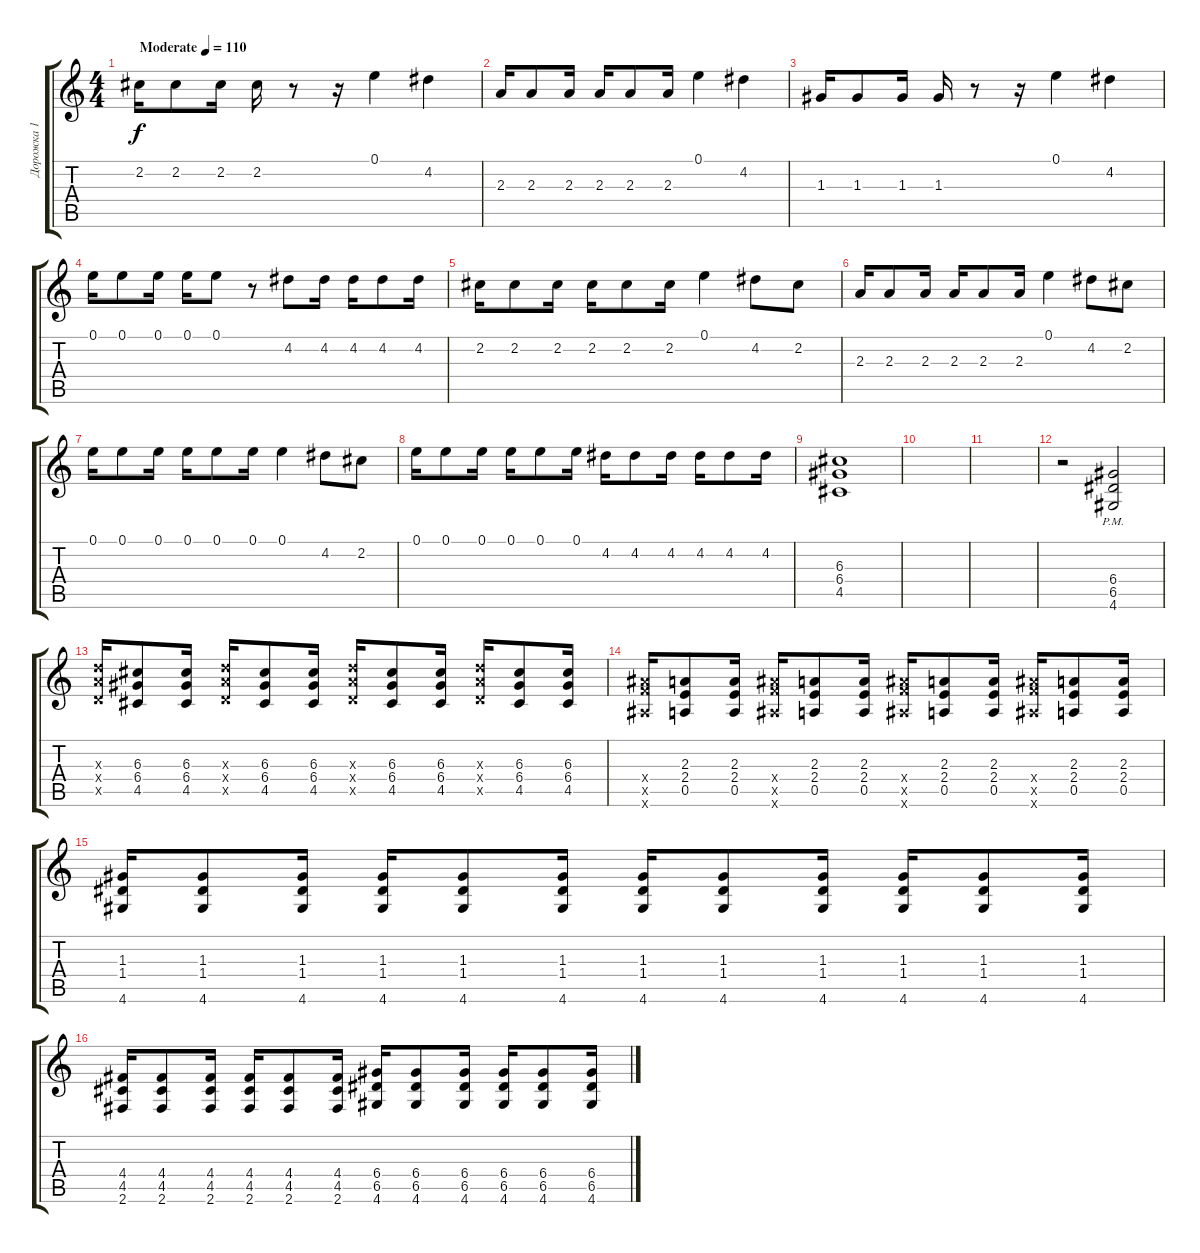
\track ("Дорожка 1" "Дорожка 1") {instrument distortionguitar}
\staff {score tabs}
\tuning (E4 B3 G3 D3 A2 E2) {hide}
\ts (4 4)
\tempo (110 "Moderate")
\clef g2
\ks c
2.2.16{dy f instrument distortionguitar} 2.2.8 2.2.16 2.2.16 r.8 r.16 0.1.4 4.2.4 |
2.3.16 2.3.8 2.3.16 2.3.16 2.3.8 2.3.16 0.1.4 4.2.4 |
1.3.16 1.3.8 1.3.16 1.3.16 r.8 r.16 0.1.4 4.2.4 |
0.1.16 0.1.8 0.1.16 0.1.16 0.1.8 r.8 4.2.8 4.2.16 4.2.16 4.2.8 4.2.16 |
2.2.16 2.2.8 2.2.16 2.2.16 2.2.8 2.2.16 0.1.4 4.2.8 2.2.8 |
2.3.16 2.3.8 2.3.16 2.3.16 2.3.8 2.3.16 0.1.4 4.2.8 2.2.8 |
0.1.16 0.1.8 0.1.16 0.1.16 0.1.8 0.1.16 0.1.4 4.2.8 2.2.8 |
0.1.16 0.1.8 0.1.16 0.1.16 0.1.8 0.1.16 4.2.16 4.2.8 4.2.16 4.2.16 4.2.8 4.2.16 |
(6.3 6.4 4.5).1 |
|
|
r.2 (6.4{pm} 6.5{pm} 4.6{pm}).2 |
(7.3{x} 7.4{x} 5.5{x}).16 (6.3 6.4 4.5).8 (6.3 6.4 4.5).16 (7.3{x} 7.4{x} 5.5{x}).16 (6.3 6.4 4.5).8 (6.3 6.4 4.5).16 (7.3{x} 7.4{x} 5.5{x}).16 (6.3 6.4 4.5).8 (6.3 6.4 4.5).16 (7.3{x} 7.4{x} 5.5{x}).16 (6.3 6.4 4.5).8 (6.3 6.4 4.5).16 |
(8.4{x} 8.5{x} 6.6{x}).16 (2.3 2.4 0.5).8 (2.3 2.4 0.5).16 (8.4{x} 8.5{x} 6.6{x}).16 (2.3 2.4 0.5).8 (2.3 2.4 0.5).16 (8.4{x} 8.5{x} 6.6{x}).16 (2.3 2.4 0.5).8 (2.3 2.4 0.5).16 (8.4{x} 8.5{x} 6.6{x}).16 (2.3 2.4 0.5).8 (2.3 2.4 0.5).16 |
(1.3 1.4 4.6).16 (1.3 1.4 4.6).8 (1.3 1.4 4.6).16 (1.3 1.4 4.6).16 (1.3 1.4 4.6).8 (1.3 1.4 4.6).16 (1.3 1.4 4.6).16 (1.3 1.4 4.6).8 (1.3 1.4 4.6).16 (1.3 1.4 4.6).16 (1.3 1.4 4.6).8 (1.3 1.4 4.6).16 |
(4.4 4.5 2.6).16 (4.4 4.5 2.6).8 (4.4 4.5 2.6).16 (4.4 4.5 2.6).16 (4.4 4.5 2.6).8 (4.4 4.5 2.6).16 (6.4 6.5 4.6).16 (6.4 6.5 4.6).8 (6.4 6.5 4.6).16 (6.4 6.5 4.6).16 (6.4 6.5 4.6).8 (6.4 6.5 4.6).16
